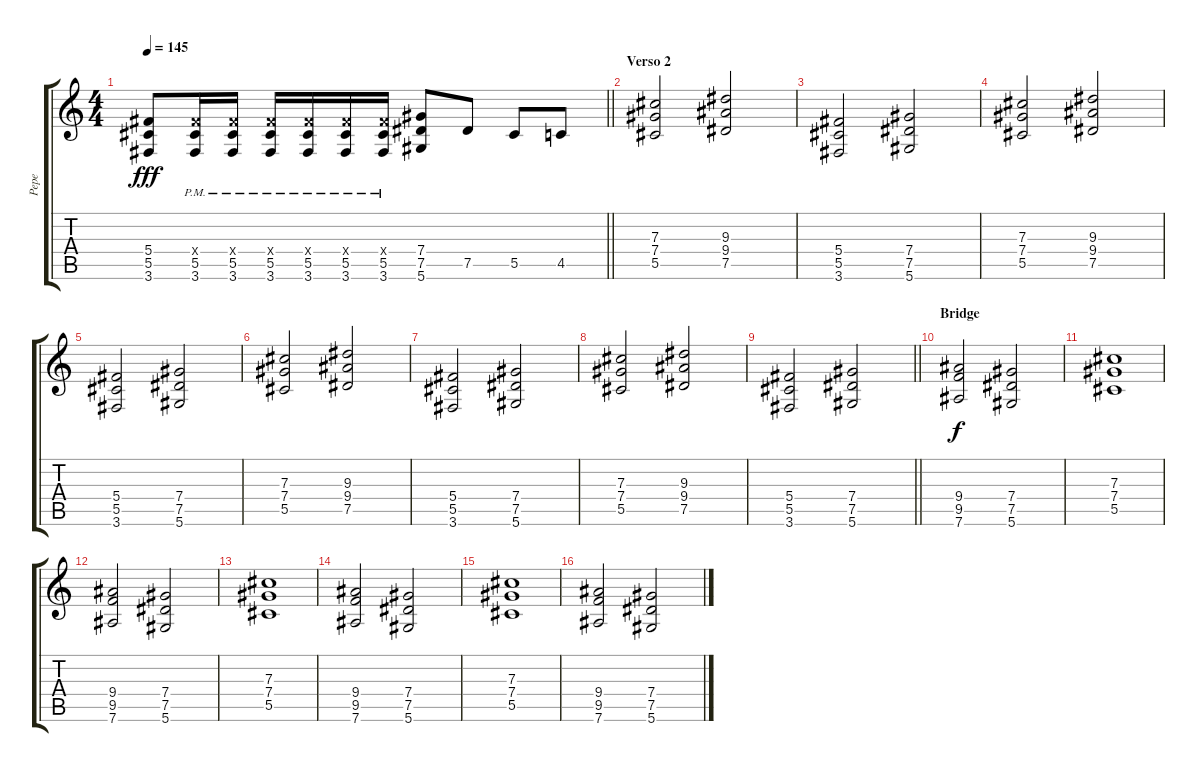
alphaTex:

\track ("Pepe" "Pepe") {instrument distortionguitar}
\staff {score tabs}
\tuning (Eb4 Bb3 Gb3 Db3 Ab2 Eb2) {hide}
\ts (4 4)
\tempo 145
\clef g2
\barLineRight lightlight
\ks c
(5.4 5.5 3.6).8{dy fff} (5.4{pm x} 5.5{pm} 3.6{pm}).16 (5.4{pm x} 5.5{pm} 3.6{pm}).16 (5.4{pm x} 5.5{pm} 3.6{pm}).16 (5.4{pm x} 5.5{pm} 3.6{pm}).16 (5.4{pm x} 5.5{pm} 3.6{pm}).16 (5.4{pm x} 5.5{pm} 3.6{pm}).16 (7.4 7.5 5.6).8 7.5.8 5.5.8 4.5.8 |
\section ("" "Verso 2")
(7.3 7.4 5.5).2 (9.3 9.4 7.5).2 |
(5.4 5.5 3.6).2 (7.4 7.5 5.6).2 |
(7.3 7.4 5.5).2 (9.3 9.4 7.5).2 |
(5.4 5.5 3.6).2 (7.4 7.5 5.6).2 |
(7.3 7.4 5.5).2 (9.3 9.4 7.5).2 |
(5.4 5.5 3.6).2 (7.4 7.5 5.6).2 |
(7.3 7.4 5.5).2 (9.3 9.4 7.5).2 |
\barLineRight lightlight
(5.4 5.5 3.6).2 (7.4 7.5 5.6).2 |
\section ("" "Bridge")
(9.4 9.5 7.6).2{dy f} (7.4 7.5 5.6).2 |
(7.3 7.4 5.5).1 |
(9.4 9.5 7.6).2 (7.4 7.5 5.6).2 |
(7.3 7.4 5.5).1 |
(9.4 9.5 7.6).2 (7.4 7.5 5.6).2 |
(7.3 7.4 5.5).1 |
(9.4 9.5 7.6).2 (7.4 7.5 5.6).2
